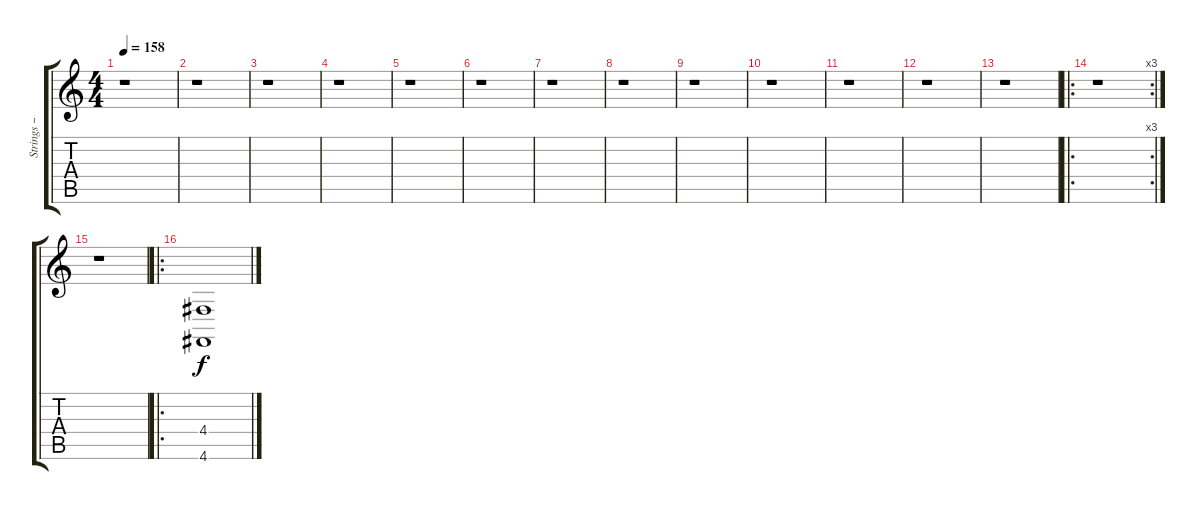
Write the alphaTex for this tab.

\track ("Strings ~ Effect" "Strings ~ ") {instrument stringensemble2}
\staff {score tabs}
\tuning (E4 B3 G3 D3 A2 D2) {hide}
\ts (4 4)
\tempo 158
\clef g2
\ks c
r.1{dy mp} |
r.1 |
r.1 |
r.1 |
r.1 |
r.1 |
r.1 |
r.1 |
r.1 |
r.1 |
r.1 |
r.1 |
r.1 |
\ro
\rc 3
r.1 |
r.1 |
\ro
(4.4 4.6).1{dy f}
